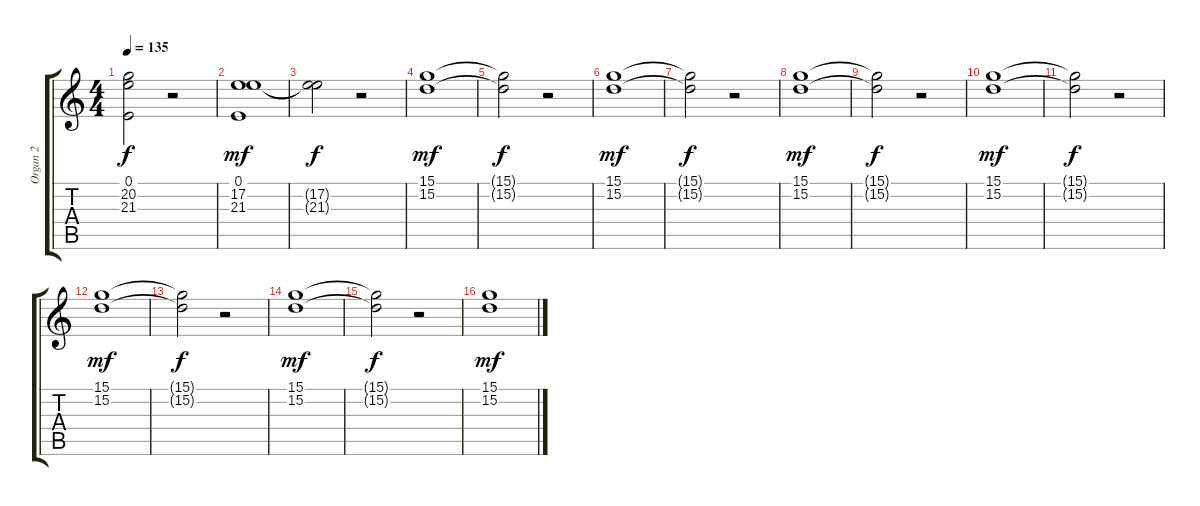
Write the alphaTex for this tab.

\track ("Organ 2" "Organ 2") {instrument churchorgan}
\staff {score tabs}
\tuning (E4 B3 G3 D3 A2 E2) {hide}
\ts (4 4)
\tempo 135
\clef g2
\ks c
(0.1{t} 20.2{t} 21.3{t}).2{dy f} r.2 |
(0.1 17.2 21.3).1{dy mf volume 1} |
(17.2{t} 21.3{t}).2{dy f} r.2 |
(15.1 15.2).1{dy mf volume 1} |
(15.1{t} 15.2{t}).2{dy f} r.2 |
(15.1 15.2).1{dy mf volume 1} |
(15.1{t} 15.2{t}).2{dy f} r.2 |
(15.1 15.2).1{dy mf volume 1} |
(15.1{t} 15.2{t}).2{dy f} r.2 |
(15.1 15.2).1{dy mf volume 1} |
(15.1{t} 15.2{t}).2{dy f} r.2 |
(15.1 15.2).1{dy mf volume 1} |
(15.1{t} 15.2{t}).2{dy f} r.2 |
(15.1 15.2).1{dy mf volume 1} |
(15.1{t} 15.2{t}).2{dy f} r.2 |
(15.1 15.2).1{dy mf volume 1}
